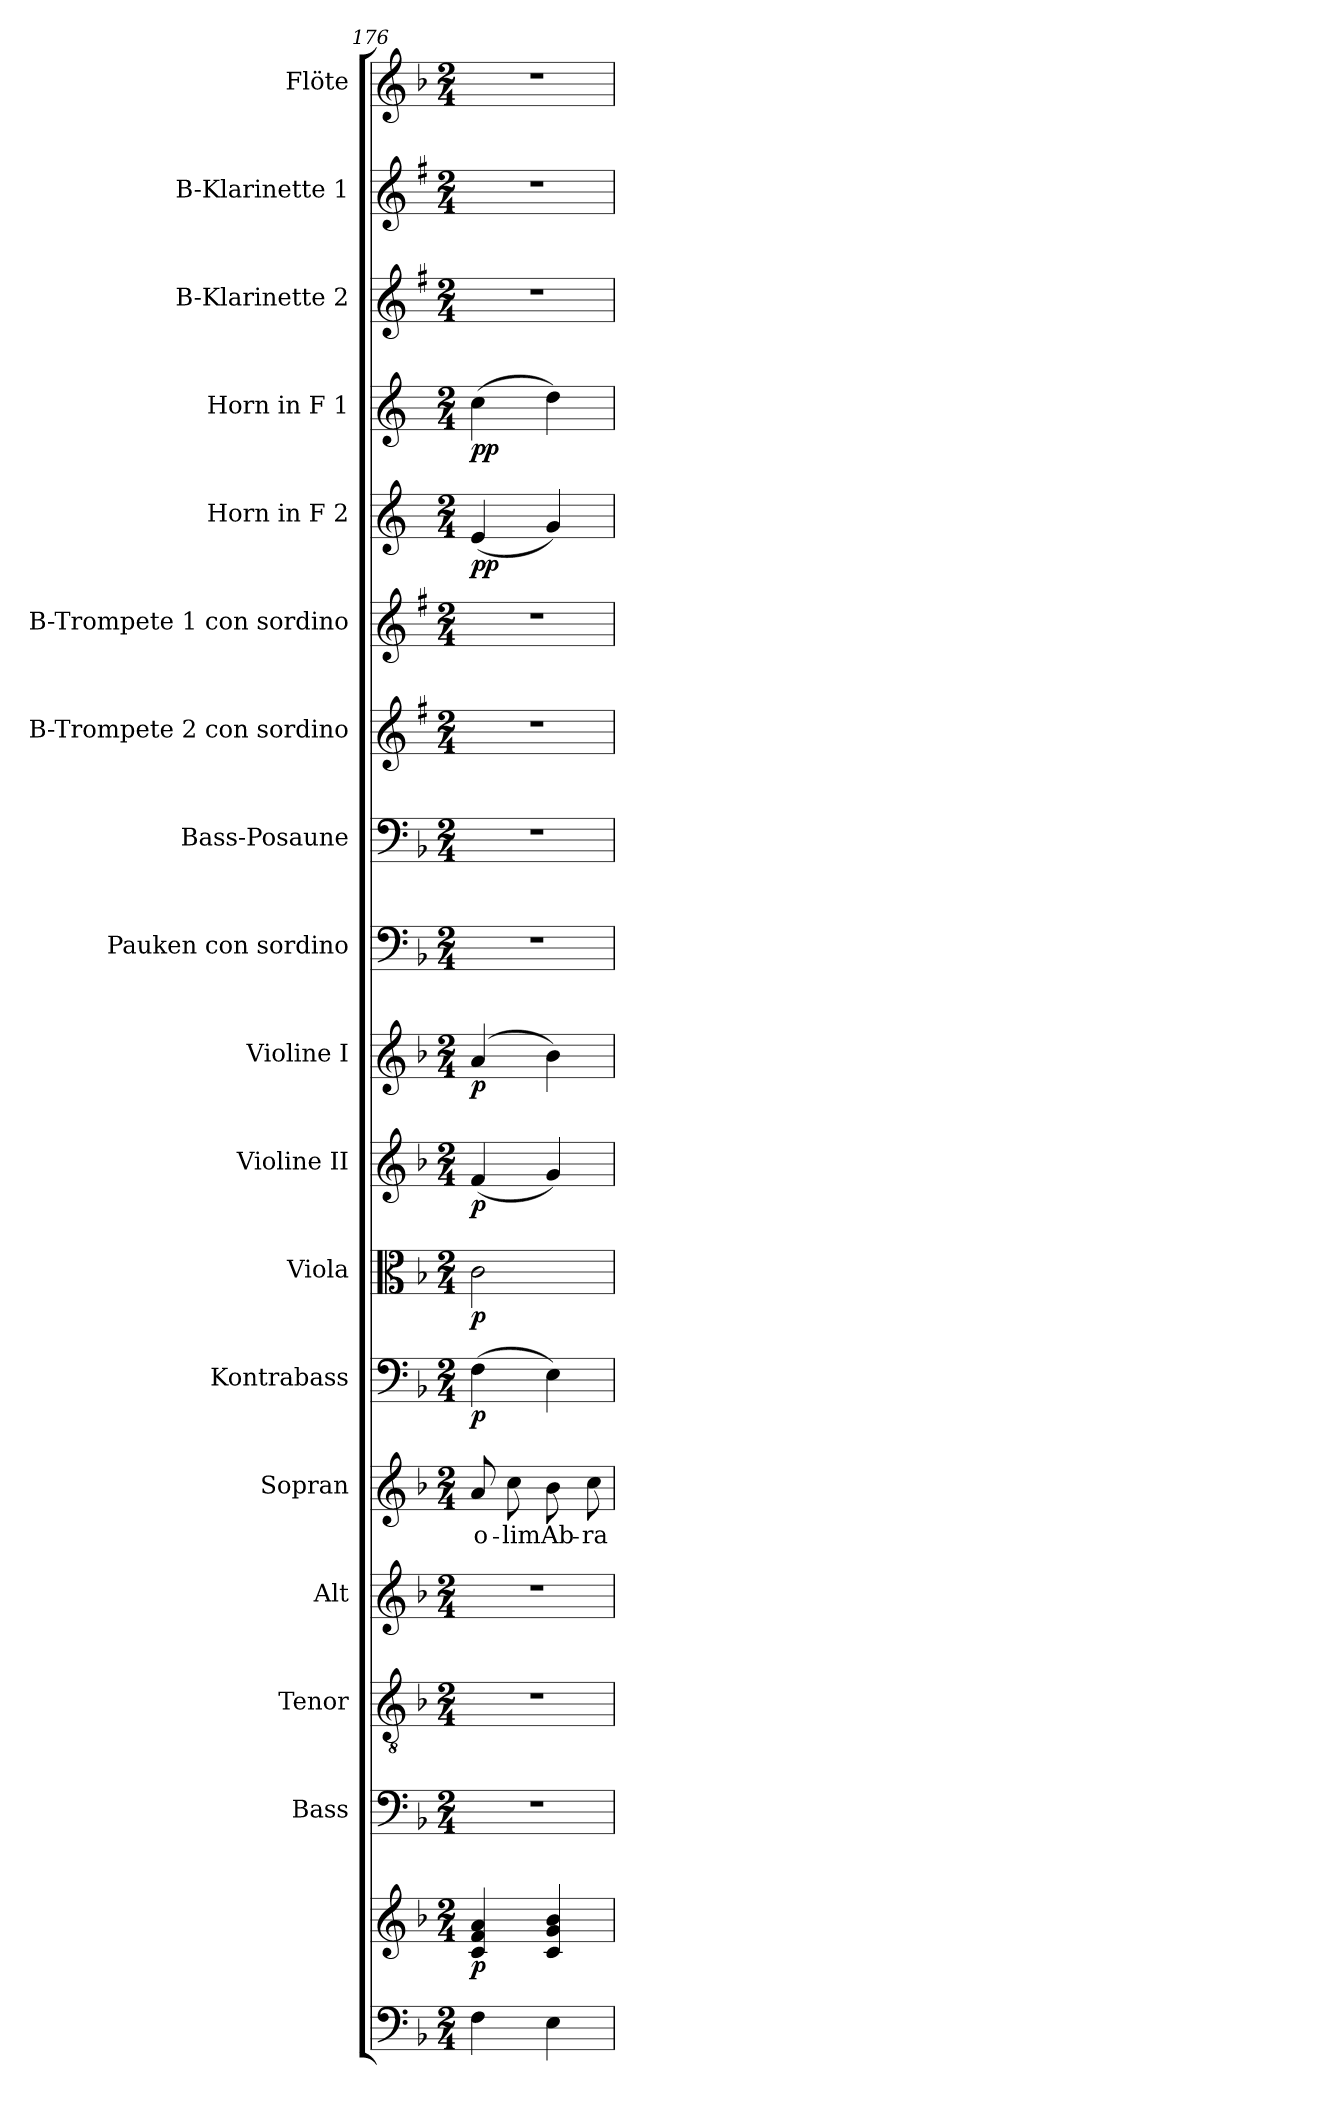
**kern	**kern	**dynam	**kern	**kern	**kern	**kern	**text	**kern	**dynam	**kern	**dynam	**kern	**dynam	**kern	**dynam	**kern	**kern	**kern	**kern	**kern	**dynam	**kern	**dynam	**kern	**kern	**kern
*part18	*part18	*part18	*part17	*part16	*part15	*part14	*part14	*part13	*part13	*part12	*part12	*part11	*part11	*part10	*part10	*part9	*part8	*part7	*part6	*part5	*part5	*part4	*part4	*part3	*part2	*part1
*staff19	*staff18	*staff18/19	*staff17	*staff16	*staff15	*staff14	*staff14	*staff13	*staff13	*staff12	*staff12	*staff11	*staff11	*staff10	*staff10	*staff9	*staff8	*staff7	*staff6	*staff5	*staff5	*staff4	*staff4	*staff3	*staff2	*staff1
*	*	*	*I"Bass	*I"Tenor	*I"Alt	*I"Sopran	*	*I"Kontrabass	*	*I"Viola	*	*I"Violine II	*	*I"Violine I	*	*I"Pauken con sordino	*I"Bass-Posaune	*I"B-Trompete 2 con sordino	*I"B-Trompete 1 con sordino	*I"Horn in F 2	*	*I"Horn in F 1	*	*I"B-Klarinette 2	*I"B-Klarinette 1	*I"Flöte
*	*	*	*I'B.	*I'T.	*I'A.	*I'S.	*	*I'Kb.	*	*I'Vla.	*	*I'Vl. II	*	*I'Vl. I	*	*I'Pk.	*I'B. Pos.	*I'B Trp. 2	*I'B Trp. 1	*	*	*	*	*I'B Kl. 2	*I'B Kl. 1	*I'Fl.
*clefF4	*clefG2	*	*clefF4	*clefGv2	*clefG2	*clefG2	*	*clefF4	*	*clefC3	*	*clefG2	*	*clefG2	*	*clefF4	*clefF4	*clefG2	*clefG2	*clefG2	*	*clefG2	*	*clefG2	*clefG2	*clefG2
*	*	*	*	*	*	*	*	*ITrd7c12	*	*	*	*	*	*	*	*	*	*ITrd1c2	*ITrd1c2	*ITrd4c7	*	*ITrd4c7	*	*ITrd1c2	*ITrd1c2	*
*k[b-]	*k[b-]	*	*k[b-]	*k[b-]	*k[b-]	*k[b-]	*	*k[b-]	*	*k[b-]	*	*k[b-]	*	*k[b-]	*	*k[b-]	*k[b-]	*k[b-]	*k[b-]	*k[b-]	*	*k[b-]	*	*k[b-]	*k[b-]	*k[b-]
*F:	*F:	*	*F:	*F:	*F:	*F:	*	*F:	*	*F:	*	*F:	*	*F:	*	*F:	*F:	*F:	*F:	*F:	*	*F:	*	*F:	*F:	*F:
*M2/4	*M2/4	*	*M2/4	*M2/4	*M2/4	*M2/4	*	*M2/4	*	*M2/4	*	*M2/4	*	*M2/4	*	*M2/4	*M2/4	*M2/4	*M2/4	*M2/4	*	*M2/4	*	*M2/4	*M2/4	*M2/4
=176	=176	=176	=176	=176	=176	=176	=176	=176	=176	=176	=176	=176	=176	=176	=176	=176	=176	=176	=176	=176	=176	=176	=176	=176	=176	=176
!	!	!LO:DY:b	!	!	!	!	!LO:LY:b	!	!LO:DY:b	!	!LO:DY:b	!	!LO:DY:b	!	!LO:DY:b	!	!	!	!	!	!LO:DY:b	!	!LO:DY:b	!	!	!
4F\	4c/ 4f/ 4a/	p	2r	2r	2r	8a/	o-	(>4FF\	p	2c\	p	(<4f/	p	(4a/	p	2r	2r	2r	2r	(<4A/	pp	(>4f\	pp	2r	2r	2r
!	!	!	!	!	!	!	!LO:LY:b	!	!	!	!	!	!	!	!	!	!	!	!	!	!	!	!	!	!	!
.	.	.	.	.	.	8cc\	-lim	.	.	.	.	.	.	.	.	.	.	.	.	.	.	.	.	.	.	.
!	!	!	!	!	!	!	!LO:LY:b	!	!	!	!	!	!	!	!	!	!	!	!	!	!	!	!	!	!	!
4E\	4c/ 4g/ 4b-/	.	.	.	.	8b-\	Ab-	4EE\)	.	.	.	4g/)	.	4b-\)	.	.	.	.	.	4c/)	.	4g\)	.	.	.	.
!	!	!	!	!	!	!	!LO:LY:b	!	!	!	!	!	!	!	!	!	!	!	!	!	!	!	!	!	!	!
.	.	.	.	.	.	8cc\	-ra-	.	.	.	.	.	.	.	.	.	.	.	.	.	.	.	.	.	.	.
=	=	=	=	=	=	=	=	=	=	=	=	=	=	=	=	=	=	=	=	=	=	=	=	=	=	=
*-	*-	*-	*-	*-	*-	*-	*-	*-	*-	*-	*-	*-	*-	*-	*-	*-	*-	*-	*-	*-	*-	*-	*-	*-	*-	*-
